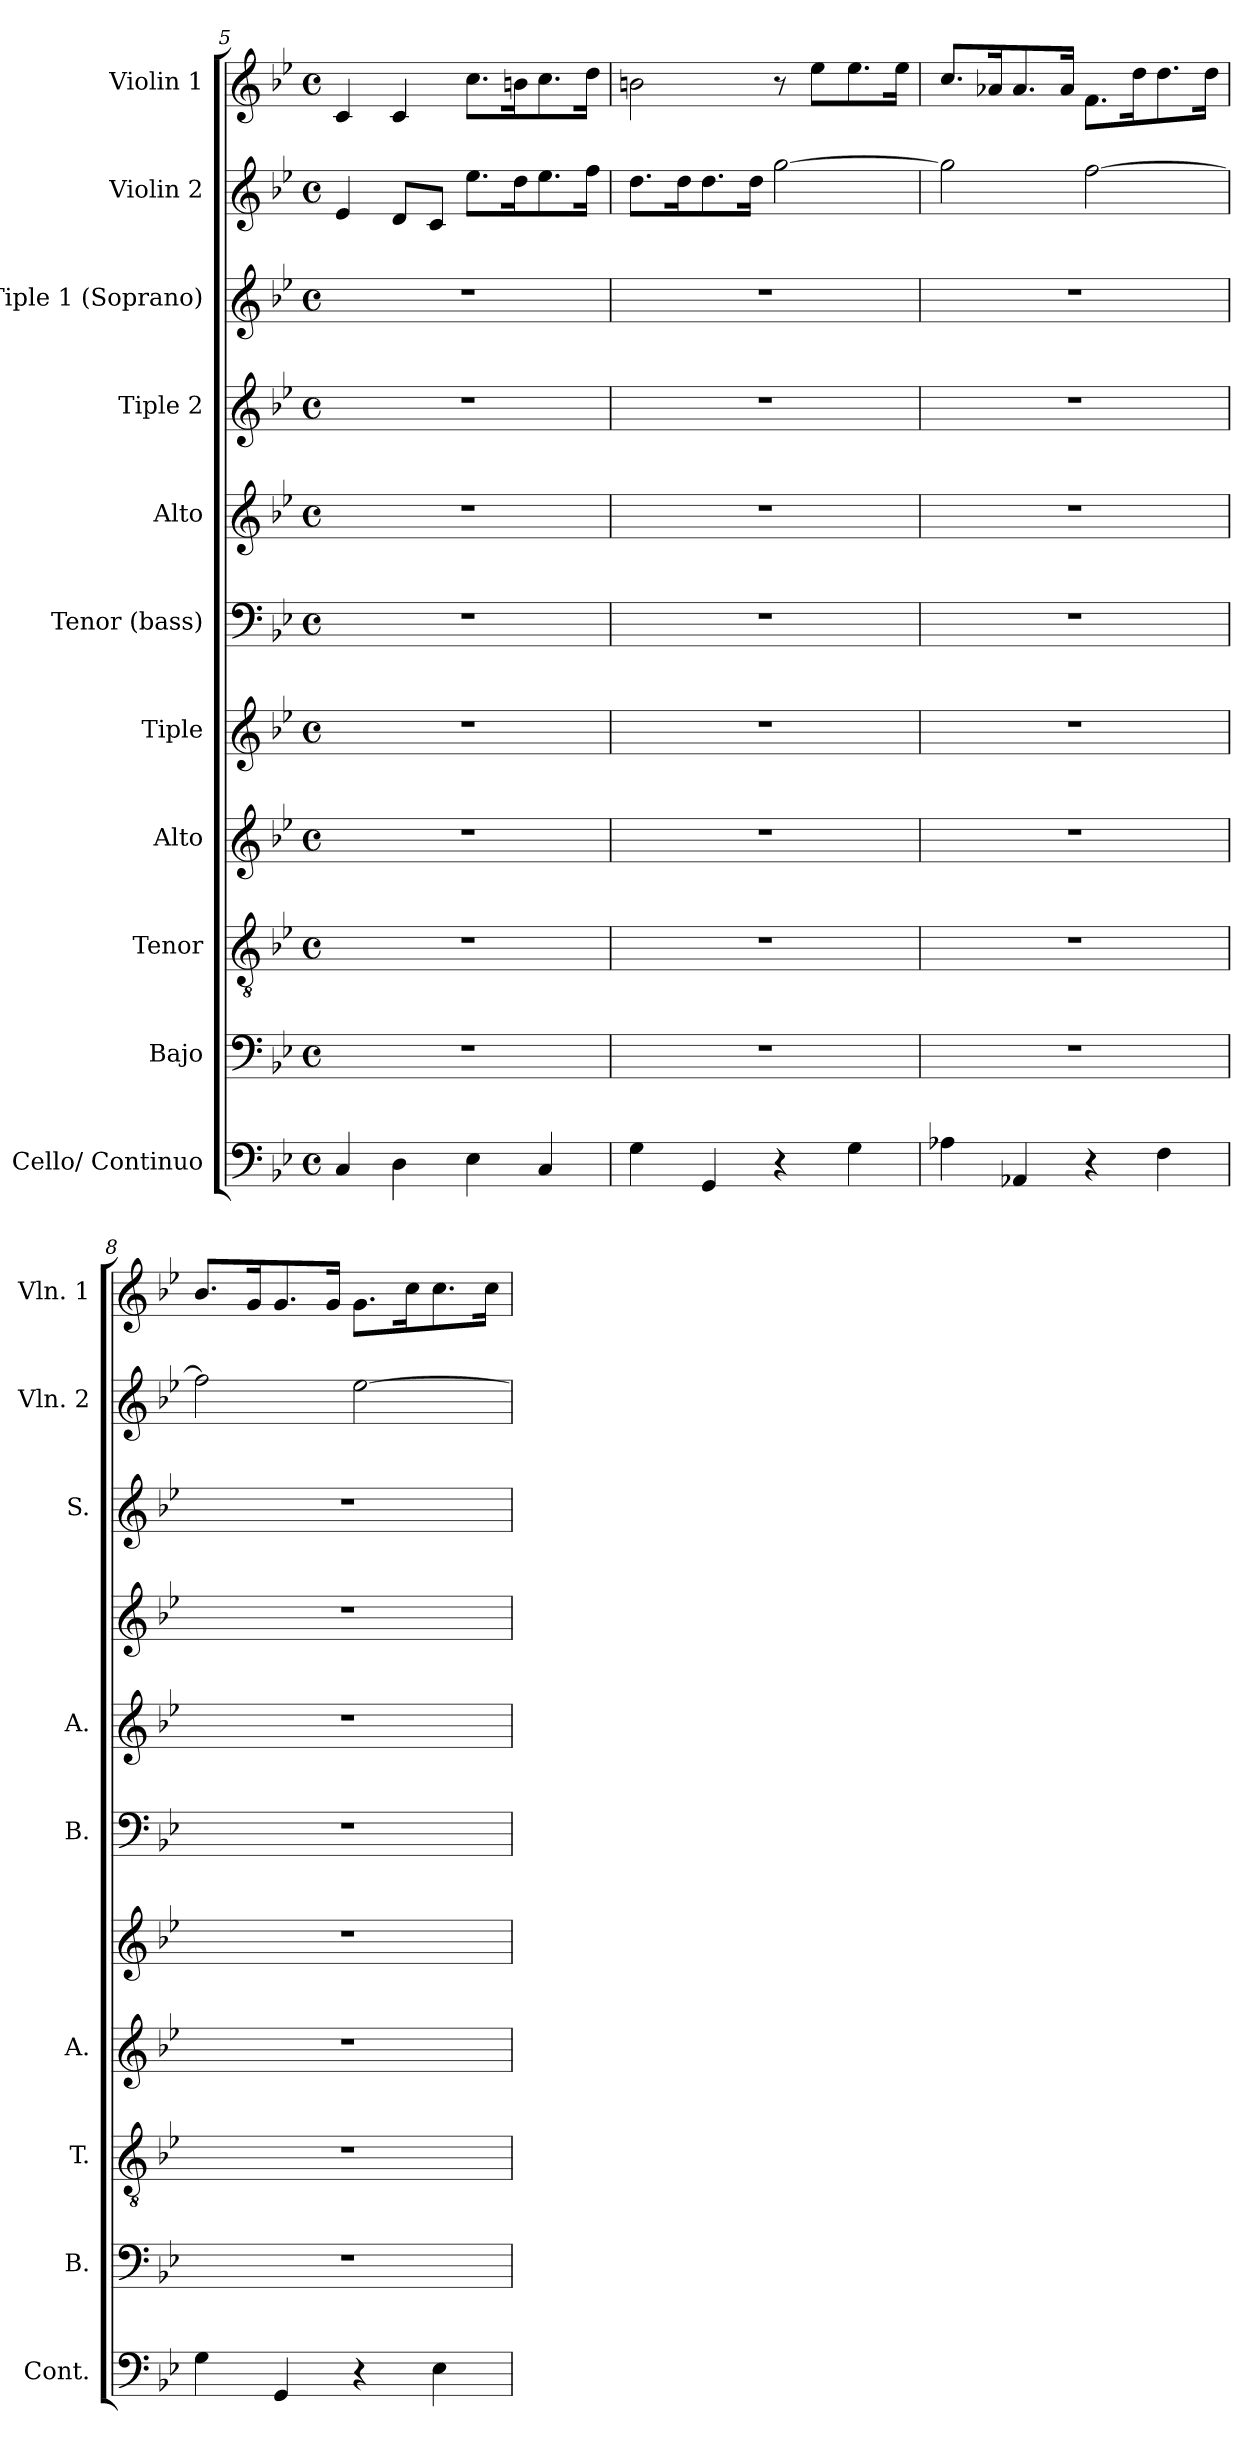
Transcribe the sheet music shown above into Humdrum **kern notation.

**kern	**kern	**kern	**kern	**kern	**kern	**kern	**kern	**kern	**kern	**kern
*part11	*part10	*part9	*part8	*part7	*part6	*part5	*part4	*part3	*part2	*part1
*staff11	*staff10	*staff9	*staff8	*staff7	*staff6	*staff5	*staff4	*staff3	*staff2	*staff1
*I"Cello/ Continuo	*I"Bajo	*I"Tenor	*I"Alto	*I"Tiple	*I"Tenor  (bass)	*I"Alto	*I"Tiple 2	*I"Tiple 1 (Soprano)	*I"Violin 2	*I"Violin 1
*I'Cont.	*I'B.	*I'T.	*I'A.	*	*I'B.	*I'A.	*	*I'S.	*I'Vln. 2	*I'Vln. 1
!!LO:LB:g=z
*clefF4	*clefF4	*clefGv2	*clefG2	*clefG2	*clefF4	*clefG2	*clefG2	*clefG2	*clefG2	*clefG2
*	*	*ITrd7c12	*	*	*	*	*	*	*	*
*k[b-e-]	*k[b-e-]	*k[b-e-]	*k[b-e-]	*k[b-e-]	*k[b-e-]	*k[b-e-]	*k[b-e-]	*k[b-e-]	*k[b-e-]	*k[b-e-]
*B-:	*B-:	*B-:	*B-:	*B-:	*B-:	*B-:	*B-:	*B-:	*B-:	*B-:
*M4/4	*M4/4	*M4/4	*M4/4	*M4/4	*M4/4	*M4/4	*M4/4	*M4/4	*M4/4	*M4/4
*met(c)	*met(c)	*met(c)	*met(c)	*met(c)	*met(c)	*met(c)	*met(c)	*met(c)	*met(c)	*met(c)
=5	=5	=5	=5	=5	=5	=5	=5	=5	=5	=5
4Ci/	1r	1r	1r	1r	1r	1r	1r	1r	4e-i/	4ci/
4Di\	.	.	.	.	.	.	.	.	8di/L	4ci/
.	.	.	.	.	.	.	.	.	8ci/J	.
4E-i\	.	.	.	.	.	.	.	.	8.ee-i\L	8.cci\L
.	.	.	.	.	.	.	.	.	16ddi\k	16bni\k
4Ci/	.	.	.	.	.	.	.	.	8.ee-i\	8.cci\
.	.	.	.	.	.	.	.	.	16ffi\Jk	16ddi\Jk
=6	=6	=6	=6	=6	=6	=6	=6	=6	=6	=6
4Gi\	1r	1r	1r	1r	1r	1r	1r	1r	8.ddi\L	2bni\
.	.	.	.	.	.	.	.	.	16ddi\k	.
4GGi/	.	.	.	.	.	.	.	.	8.ddi\	.
.	.	.	.	.	.	.	.	.	16ddi\Jk	.
4r	.	.	.	.	.	.	.	.	[2ggi\	8r
.	.	.	.	.	.	.	.	.	.	8ee-i\L
4Gi\	.	.	.	.	.	.	.	.	.	8.ee-i\
.	.	.	.	.	.	.	.	.	.	16ee-i\Jk
=7	=7	=7	=7	=7	=7	=7	=7	=7	=7	=7
4A-Xi\	1r	1r	1r	1r	1r	1r	1r	1r	2ggi\]	8.cci/L
.	.	.	.	.	.	.	.	.	.	16a-Xi/k
4AA-Xi/	.	.	.	.	.	.	.	.	.	8.a-i/
.	.	.	.	.	.	.	.	.	.	16a-i/Jk
4r	.	.	.	.	.	.	.	.	[2ffi\	8.fi\L
.	.	.	.	.	.	.	.	.	.	16ddi\k
4Fi\	.	.	.	.	.	.	.	.	.	8.ddi\
.	.	.	.	.	.	.	.	.	.	16ddi\Jk
=8	=8	=8	=8	=8	=8	=8	=8	=8	=8	=8
4Gi\	1r	1r	1r	1r	1r	1r	1r	1r	2ffi\]	8.b-i/L
.	.	.	.	.	.	.	.	.	.	16gi/k
4GGi/	.	.	.	.	.	.	.	.	.	8.gi/
.	.	.	.	.	.	.	.	.	.	16gi/Jk
4r	.	.	.	.	.	.	.	.	[2ee-i\	8.gi\L
.	.	.	.	.	.	.	.	.	.	16cci\k
4E-i\	.	.	.	.	.	.	.	.	.	8.cci\
.	.	.	.	.	.	.	.	.	.	16cci\Jk
=	=	=	=	=	=	=	=	=	=	=
*-	*-	*-	*-	*-	*-	*-	*-	*-	*-	*-
